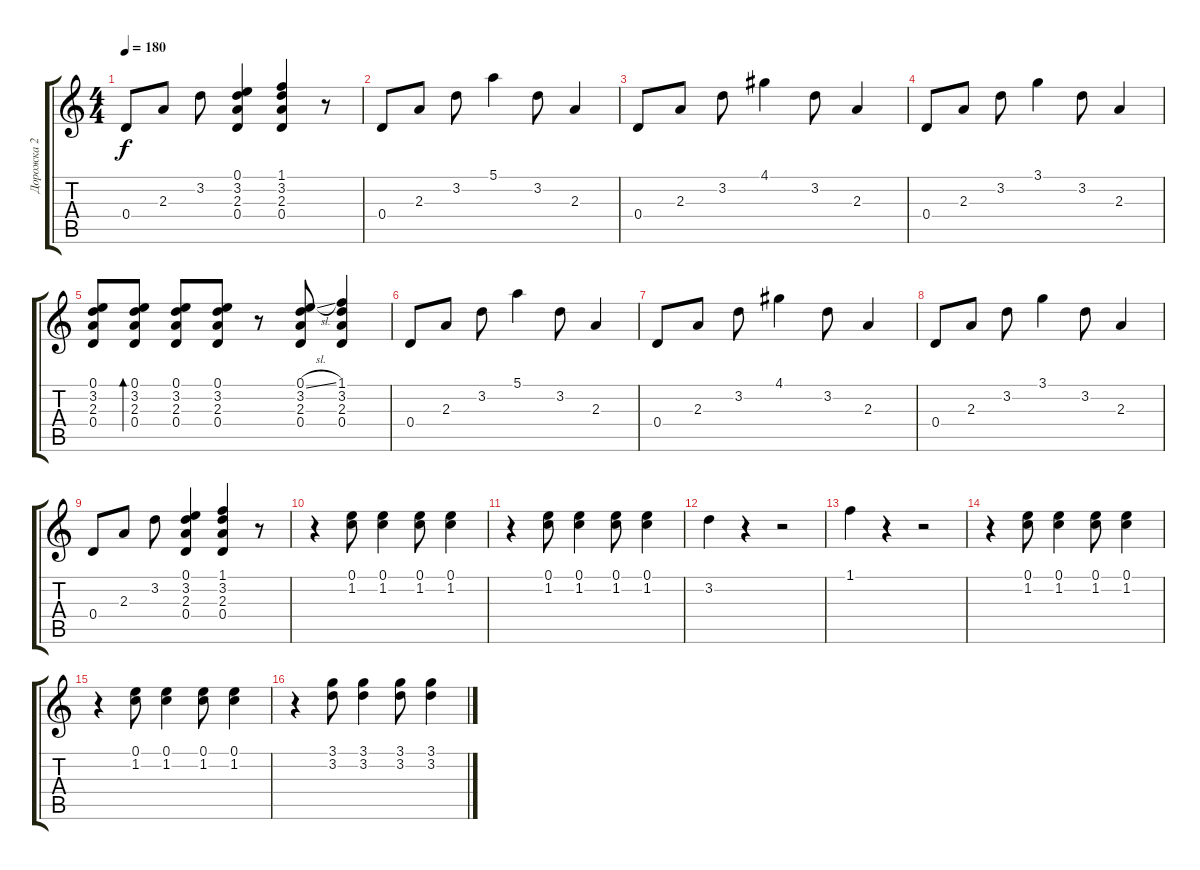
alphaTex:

\track ("Дорожка 2" "Дорожка 2") {instrument electricguitarclean}
\staff {score tabs}
\tuning (E4 B3 G3 D3 A2 E2) {hide}
\ts (4 4)
\tempo 180
\clef g2
\ks c
0.4.8{dy f} 2.3.8 3.2.8 (0.1 3.2 2.3 0.4).4 (1.1 3.2 2.3 0.4).4 r.8 |
0.4.8 2.3.8 3.2.8 5.1.4 3.2.8 2.3.4 |
0.4.8 2.3.8 3.2.8 4.1.4 3.2.8 2.3.4 |
0.4.8 2.3.8 3.2.8 3.1.4 3.2.8 2.3.4 |
(0.1 3.2 2.3 0.4).8 (0.1 3.2 2.3 0.4).8{bd 60} (0.1 3.2 2.3 0.4).8 (0.1 3.2 2.3 0.4).8 r.8 (0.1{sl} 3.2 2.3 0.4).8 (1.1 3.2 2.3 0.4).4 |
0.4.8 2.3.8 3.2.8 5.1.4 3.2.8 2.3.4 |
0.4.8 2.3.8 3.2.8 4.1.4 3.2.8 2.3.4 |
0.4.8 2.3.8 3.2.8 3.1.4 3.2.8 2.3.4 |
0.4.8 2.3.8 3.2.8 (0.1 3.2 2.3 0.4).4 (1.1 3.2 2.3 0.4).4 r.8 |
r.4 (0.1 1.2).8 (0.1 1.2).4 (0.1 1.2).8 (0.1 1.2).4 |
r.4 (0.1 1.2).8 (0.1 1.2).4 (0.1 1.2).8 (0.1 1.2).4 |
3.2.4 r.4 r.2 |
1.1.4 r.4 r.2 |
r.4 (0.1 1.2).8 (0.1 1.2).4 (0.1 1.2).8 (0.1 1.2).4 |
r.4 (0.1 1.2).8 (0.1 1.2).4 (0.1 1.2).8 (0.1 1.2).4 |
r.4 (3.1 3.2).8 (3.1 3.2).4 (3.1 3.2).8 (3.1 3.2).4
